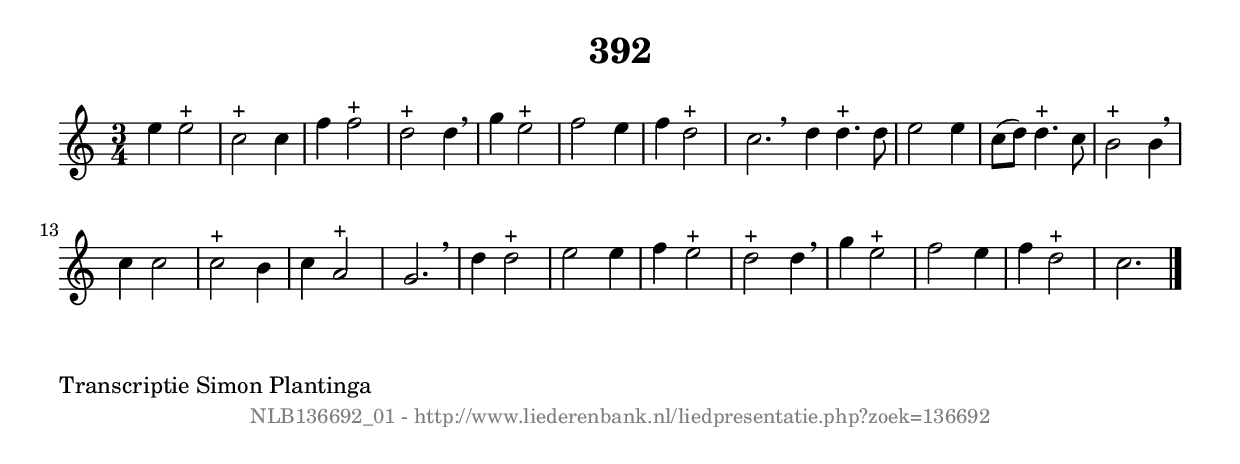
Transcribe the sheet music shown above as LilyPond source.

%
% produced by wce2krn 1.64 (7 June 2014)
%
\version"2.16"
#(append! paper-alist '(("long" . (cons (* 210 mm) (* 2000 mm)))))
#(set-default-paper-size "long")
sb = {\breathe}
mBreak = {\breathe }
bBreak = {\breathe }
x = {\once\override NoteHead #'style = #'cross }
gl=\glissando
itime={\override Staff.TimeSignature #'stencil = ##f }
ficta = {\once\set suggestAccidentals = ##t}
fine = {\once\override Score.RehearsalMark #'self-alignment-X = #1 \mark \markup {\italic{Fine}}}
dc = {\once\override Score.RehearsalMark #'self-alignment-X = #1 \mark \markup {\italic{D.C.}}}
dcf = {\once\override Score.RehearsalMark #'self-alignment-X = #1 \mark \markup {\italic{D.C. al Fine}}}
dcc = {\once\override Score.RehearsalMark #'self-alignment-X = #1 \mark \markup {\italic{D.C. al Coda}}}
ds = {\once\override Score.RehearsalMark #'self-alignment-X = #1 \mark \markup {\italic{D.S.}}}
dsf = {\once\override Score.RehearsalMark #'self-alignment-X = #1 \mark \markup {\italic{D.S. al Fine}}}
dsc = {\once\override Score.RehearsalMark #'self-alignment-X = #1 \mark \markup {\italic{D.S. al Coda}}}
pv = {\set Score.repeatCommands = #'((volta "1"))}
sv = {\set Score.repeatCommands = #'((volta "2"))}
tv = {\set Score.repeatCommands = #'((volta "3"))}
qv = {\set Score.repeatCommands = #'((volta "4"))}
xv = {\set Score.repeatCommands = #'((volta #f))}
\header{ tagline = ""
title = "392"
}
\score {{
\key c \major
\relative g'
{
\set melismaBusyProperties = #'()
\time 3/4
\tempo 4=120
\override Score.MetronomeMark #'transparent = ##t
\override Score.RehearsalMark #'break-visibility = #(vector #t #t #f)
e'4 e2^"+" | c2^"+" c4 | f4 f2^"+" | d2^"+" d4 \sb | g4 e2^"+" | f2 e4 | f4 d2^"+" | c2. \bar ":|:" \bBreak
d4 d4.^"+" d8 | e2 e4 | c8( d8) d4.^"+" c8 | b2^"+" b4 \sb | c4 c2 | c2^"+" b4 | c4 a2^"+" | g2. | \mBreak \bar "|"
d'4 d2^"+" | e2 e4 | f4 e2^"+" | d2^"+" d4 \sb | g4 e2^"+" | f2 e4 | f4 d2^"+" | c2. \bar "|."
 }}
 \midi { }
 \layout {
            indent = 0.0\cm
}
}
\markup { \wordwrap-string #" 
Transcriptie Simon Plantinga
"}
\markup { \vspace #0 } \markup { \with-color #grey \fill-line { \center-column { \smaller "NLB136692_01 - http://www.liederenbank.nl/liedpresentatie.php?zoek=136692" } } }
